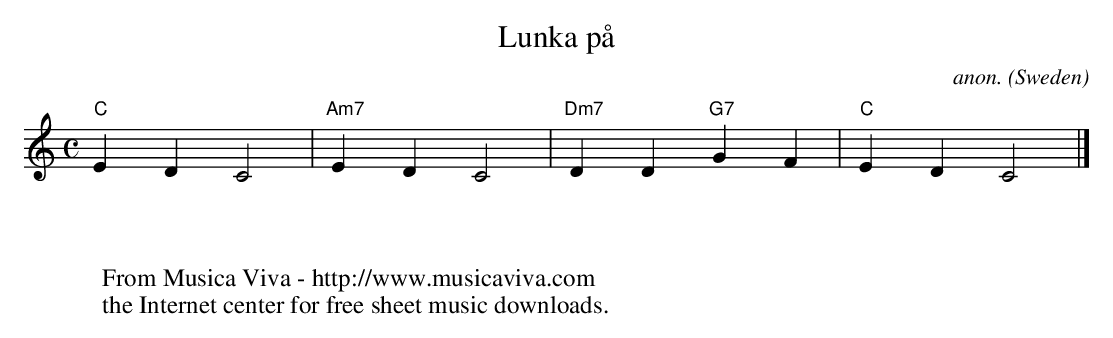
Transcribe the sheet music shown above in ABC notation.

X:1
T:Lunka p\aa
C:anon.
O:Sweden
M:C
L:1/4
K:C
"C"EDC2|"Am7"EDC2|"Dm7"DD"G7"GF|"C"EDC2|]
W:
W:
W:  From Musica Viva - http://www.musicaviva.com
W:  the Internet center for free sheet music downloads.
